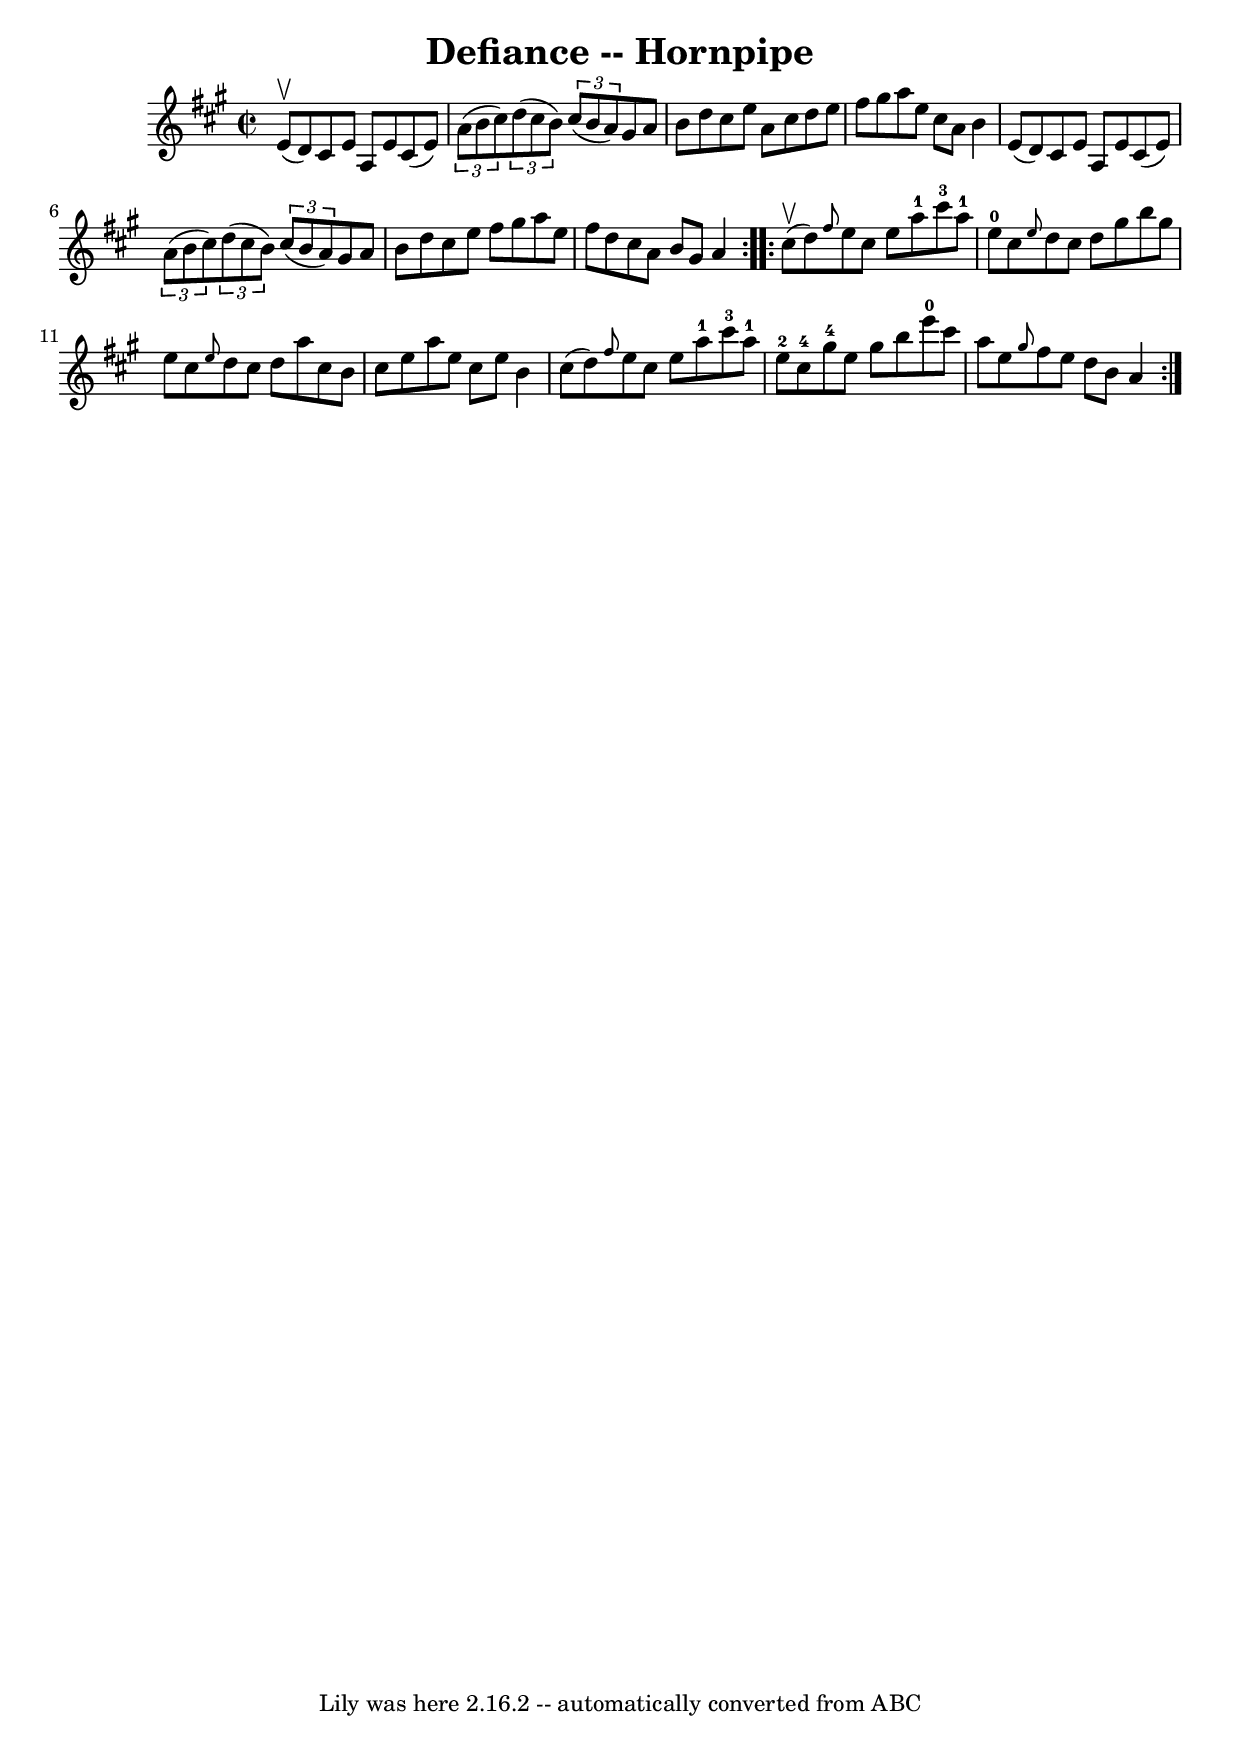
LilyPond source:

\version "2.16.2"
\include "Mammoth.ily"
\header {
  %% book = "Cole's 1000 Fiddle Tunes"
  crossRefNumber = "1"
  footnotes = ""
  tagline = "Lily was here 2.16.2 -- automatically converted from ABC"
  title = "Defiance -- Hornpipe"

}
voicedefault =  {



  \repeat volta 2 {

    \override Staff.TimeSignature #'style = #'C
    \time 2/2 
    \key a \major
 e'8 (^\upbow d'8) |
    cis'8 e'8    
    a8 e'8 cis'8 (e'8)   \times 2/3 { a'8 (b'8 cis''8) 
				    } 
    |
    \times 2/3 { d''8 (cis''8 b'8) 
	       }   \times 2/3 { cis''8 
				(b'8 a'8) 
			      } gis'8 a'8 b'8 d''8  |
    cis''8 e''8 
    a'8 cis''8 d''8 e''8 fis''8 gis''8  |
    a''8 e''8   
    cis''8 a'8 b'4 e'8 (d'8) |
    cis'8 e'8 a8 e'8 
    cis'8 (e'8)   \times 2/3 { a'8 (b'8 cis''8) 
			     } |
    
    \times 2/3 { d''8 (cis''8 b'8) 
	       }   \times 2/3 { cis''8 (b'8    
				a'8) 
			      } gis'8 a'8 b'8 d''8  |
    cis''8 e''8 fis''8  
    gis''8 a''8 e''8 fis''8 d''8  |
    cis''8 a'8 b'8    
    gis'8 a'4  
  }     
  \repeat volta 2 {
    cis''8 (^\upbow d''8) |
    
    \grace { fis''8  
	   } e''8 cis''8 e''8 a''8-1 cis'''8-3   
    a''8-1 e''8-0 cis''8  |
    \grace { e''8  
	   } d''8 cis''8   
    d''8 gis''8 b''8 gis''8 e''8 cis''8  |
    \grace {    
      e''8  
    } d''8 cis''8 d''8 a''8 cis''8 b'8 cis''8 e''8  
    |
    a''8 e''8 cis''8 e''8 b'4 cis''8 (d''8) 
    |
    \grace { fis''8  
	   } e''8 cis''8 e''8 a''8-1     
    cis'''8-3 a''8-1 e''8-2 cis''8-4 |
    gis''8-4   
    e''8 gis''8 b''8 e'''8-0 cis'''8 a''8 e''8  |
    
    \grace { gis''8  
	   } fis''8 e''8 d''8 b'8 a'4  
  }   

}

\score{
  <<

    \context Staff="default"
    {
      \voicedefault 
      
    }

  >>
  \layout {
    
  }
  \midi {
  }

}
